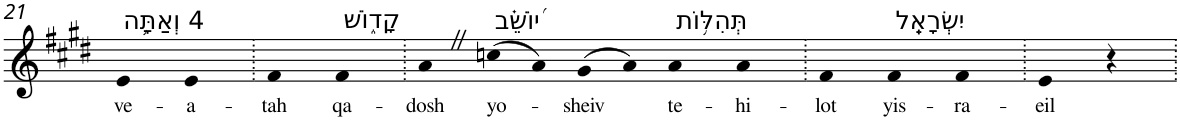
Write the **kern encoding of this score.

**kern	**text
*part1	*part1
*staff1	*staff1
*I"Piano	*
*I'Pno	*
!!LO:PB:g=z
*clefG2	*
*k[f#c#g#d#]	*
*E:	*
=21	=21
!LO:TX:a:t=4 וְאַתָּ֥ה	!
!	!LO:LY:b
4e	ve-
!	!LO:LY:b
4e	-a-
=22.	=22.
!	!LO:LY:b
4f#	-tah
!LO:TX:a:t=קָד֑וֹשׁ	!
!	!LO:LY:b
4f#	qa-
=23.	=23.
!	!LO:LY:b
4aZ	-dosh
!LO:TX:a:t=י֝וֹשֵׁ֗ב	!
!	!LO:LY:b
(>8ccn	yo-
8a)	.
!	!LO:LY:b
(>8g#	-sheiv
8a)	.
!LO:TX:a:t=תְּהִלּ֥וֹת	!
!	!LO:LY:b
4a	te-
!	!LO:LY:b
4a	-hi-
=24.	=24.
!	!LO:LY:b
4f#	-lot
!LO:TX:a:t=יִשְׂרָאֵֽל	!
!	!LO:LY:b
4f#	yis-
!	!LO:LY:b
4f#	-ra-
=25.	=25.
!	!LO:LY:b
4e	-eil
4r	.
=.	=.
*-	*-
